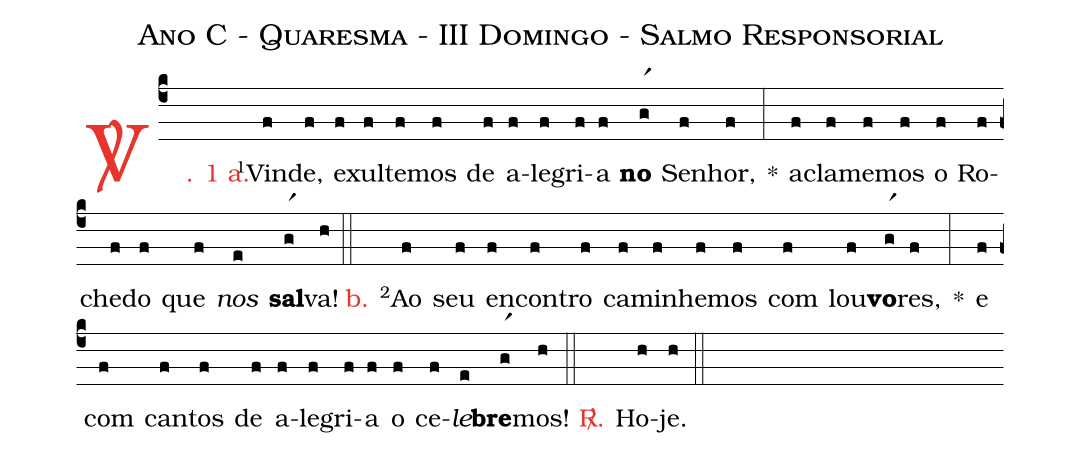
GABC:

name: Ano C - Quaresma - III Domingo - Salmo Responsorial;
%%
(c4)

<c><sp>V/</sp>. 1 a.</c>() <v>\VSup{1}</v>Vin(f)de,(f) e(f)xul(f)te(f)mos(f) de(f) a(f)le(f)gri(f)a(f) <b>no</b>(gr1) Se(f)nhor,(f) *(:)
a(f)cla(f)me(f)mos(f) o(f) Ro(f)che(f)do(f) que(f) <i>nos</i>(e) <b>sal</b>(gr1)va!(h)

(::)

<nlba><c>b.</c>() <v>\VSup{2}</v>Ao</nlba>(f) seu(f) en(f)con(f)tro(f) ca(f)mi(f)nhe(f)mos(f) com(f) lou(f)<b>vo</b>(gr1)res,(f) *(:)
e(f) com(f) can(f)tos(f) de(f) a(f)le(f)gri(f)a(f) o(f) ce(f)<i>le</i>(e)<b>bre</b>(gr1)mos!(h)

(::)

<nlba><c><sp>R/</sp>.</c>() Ho</nlba>(h)je.(h)

(::)
